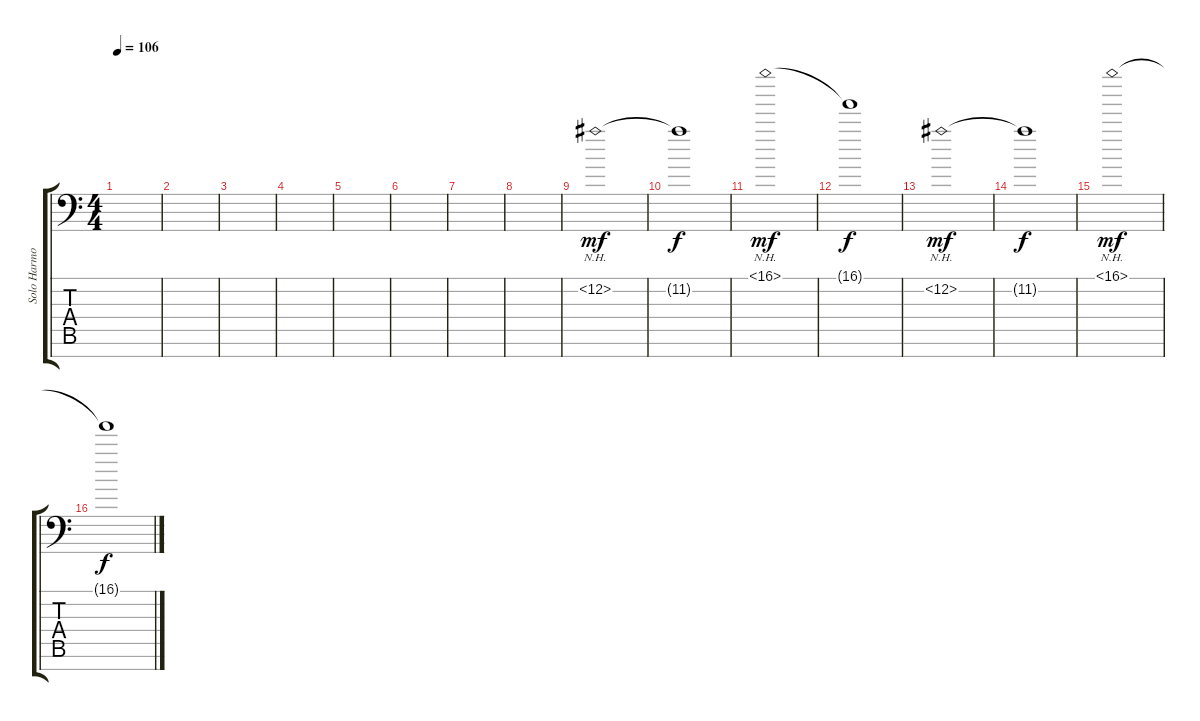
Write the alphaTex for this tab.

\track ("Solo Harmony/Ending Bits" "Solo Harmo") {instrument distortionguitar}
\staff {score tabs}
\tuning (Eb4 Bb3 Gb3 Db3 Ab2 Eb2 Bb1) {hide}
\ts (4 4)
\tempo 106
\clef f4
\ks c
|
|
|
|
|
|
|
|
11.2{nh}.1{dy mf} |
11.2{t}.1{dy f} |
16.1{nh}.1{dy mf} |
16.1{t}.1{dy f} |
11.2{nh}.1{dy mf} |
11.2{t}.1{dy f} |
16.1{nh}.1{dy mf} |
16.1{t}.1{dy f}
